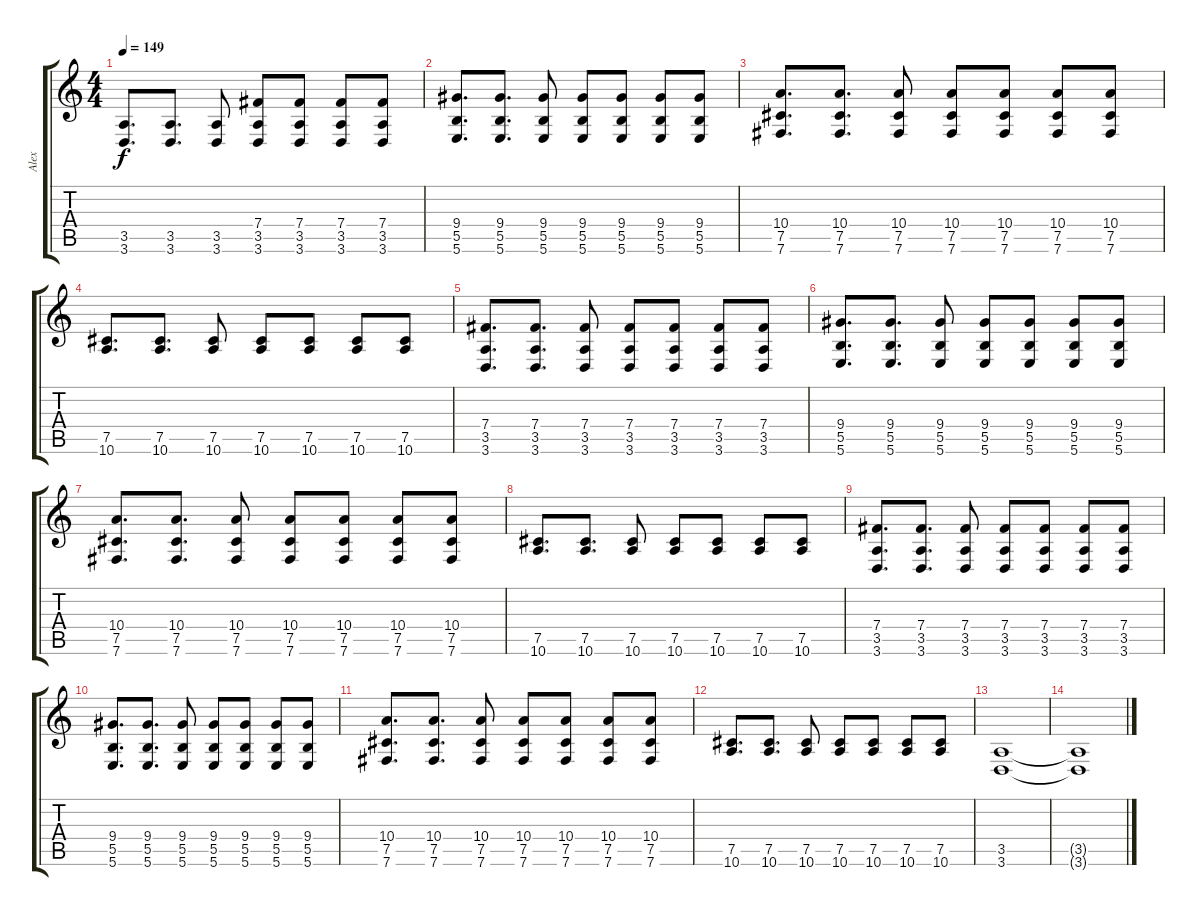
\track ("Alex" "Alex") {instrument distortionguitar}
\staff {score tabs}
\tuning (Db4 Ab3 E3 B2 Gb2 B1) {hide}
\ts (4 4)
\tempo 149
\clef g2
\ks c
(3.5 3.6).8{d dy f} (3.5 3.6).8{d} (3.5 3.6).8 (7.4 3.5 3.6).8 (7.4 3.5 3.6).8 (7.4 3.5 3.6).8 (7.4 3.5 3.6).8 |
(9.4 5.5 5.6).8{d} (9.4 5.5 5.6).8{d} (9.4 5.5 5.6).8 (9.4 5.5 5.6).8 (9.4 5.5 5.6).8 (9.4 5.5 5.6).8 (9.4 5.5 5.6).8 |
(10.4 7.5 7.6).8{d} (10.4 7.5 7.6).8{d} (10.4 7.5 7.6).8 (10.4 7.5 7.6).8 (10.4 7.5 7.6).8 (10.4 7.5 7.6).8 (10.4 7.5 7.6).8 |
(7.5 10.6).8{d} (7.5 10.6).8{d} (7.5 10.6).8 (7.5 10.6).8 (7.5 10.6).8 (7.5 10.6).8 (7.5 10.6).8 |
(7.4 3.5 3.6).8{d} (7.4 3.5 3.6).8{d} (7.4 3.5 3.6).8 (7.4 3.5 3.6).8 (7.4 3.5 3.6).8 (7.4 3.5 3.6).8 (7.4 3.5 3.6).8 |
(9.4 5.5 5.6).8{d} (9.4 5.5 5.6).8{d} (9.4 5.5 5.6).8 (9.4 5.5 5.6).8 (9.4 5.5 5.6).8 (9.4 5.5 5.6).8 (9.4 5.5 5.6).8 |
(10.4 7.5 7.6).8{d} (10.4 7.5 7.6).8{d} (10.4 7.5 7.6).8 (10.4 7.5 7.6).8 (10.4 7.5 7.6).8 (10.4 7.5 7.6).8 (10.4 7.5 7.6).8 |
(7.5 10.6).8{d} (7.5 10.6).8{d} (7.5 10.6).8 (7.5 10.6).8 (7.5 10.6).8 (7.5 10.6).8 (7.5 10.6).8 |
(7.4 3.5 3.6).8{d} (7.4 3.5 3.6).8{d} (7.4 3.5 3.6).8 (7.4 3.5 3.6).8 (7.4 3.5 3.6).8 (7.4 3.5 3.6).8 (7.4 3.5 3.6).8 |
(9.4 5.5 5.6).8{d} (9.4 5.5 5.6).8{d} (9.4 5.5 5.6).8 (9.4 5.5 5.6).8 (9.4 5.5 5.6).8 (9.4 5.5 5.6).8 (9.4 5.5 5.6).8 |
(10.4 7.5 7.6).8{d} (10.4 7.5 7.6).8{d} (10.4 7.5 7.6).8 (10.4 7.5 7.6).8 (10.4 7.5 7.6).8 (10.4 7.5 7.6).8 (10.4 7.5 7.6).8 |
(7.5 10.6).8{d} (7.5 10.6).8{d} (7.5 10.6).8 (7.5 10.6).8 (7.5 10.6).8 (7.5 10.6).8 (7.5 10.6).8 |
(3.5 3.6).1{volume 0} |
(3.5{t} 3.6{t}).1
